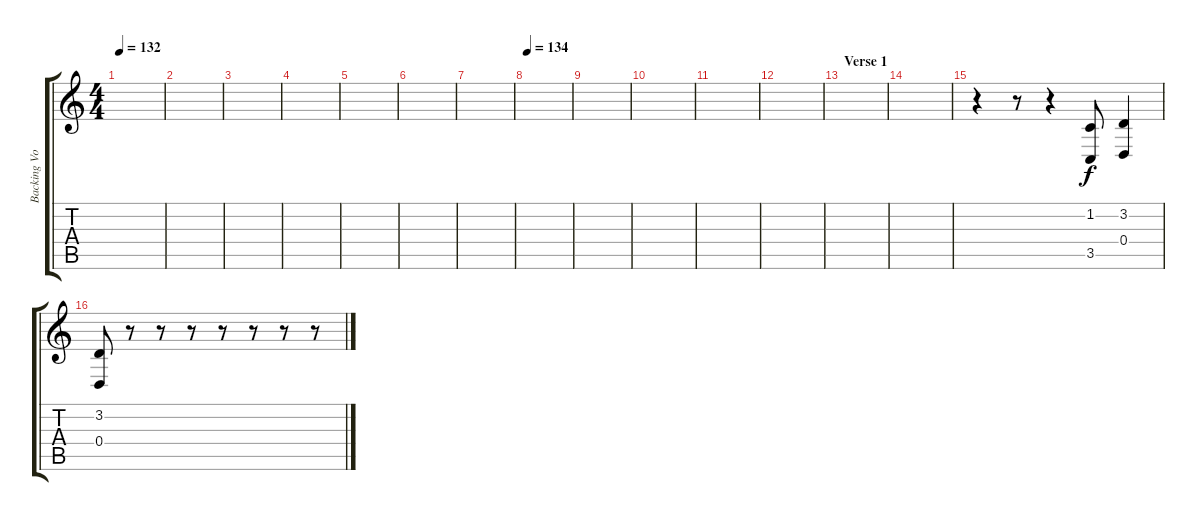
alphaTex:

\track ("Backing Vocals" "Backing Vo") {instrument viola}
\staff {score tabs}
\tuning (E4 B3 G3 D3 A2 E2) {hide}
\ts (4 4)
\tempo 132
\clef g2
\ks c
|
|
|
|
|
|
|
\tempo 134
|
|
|
|
|
\section ("" "Verse 1")
|
|
r.4 r.8 r.4 (1.2 3.5).8 (3.2 0.4).4 |
(3.2 0.4).8 r.8 r.8 r.8 r.8 r.8 r.8 r.8
